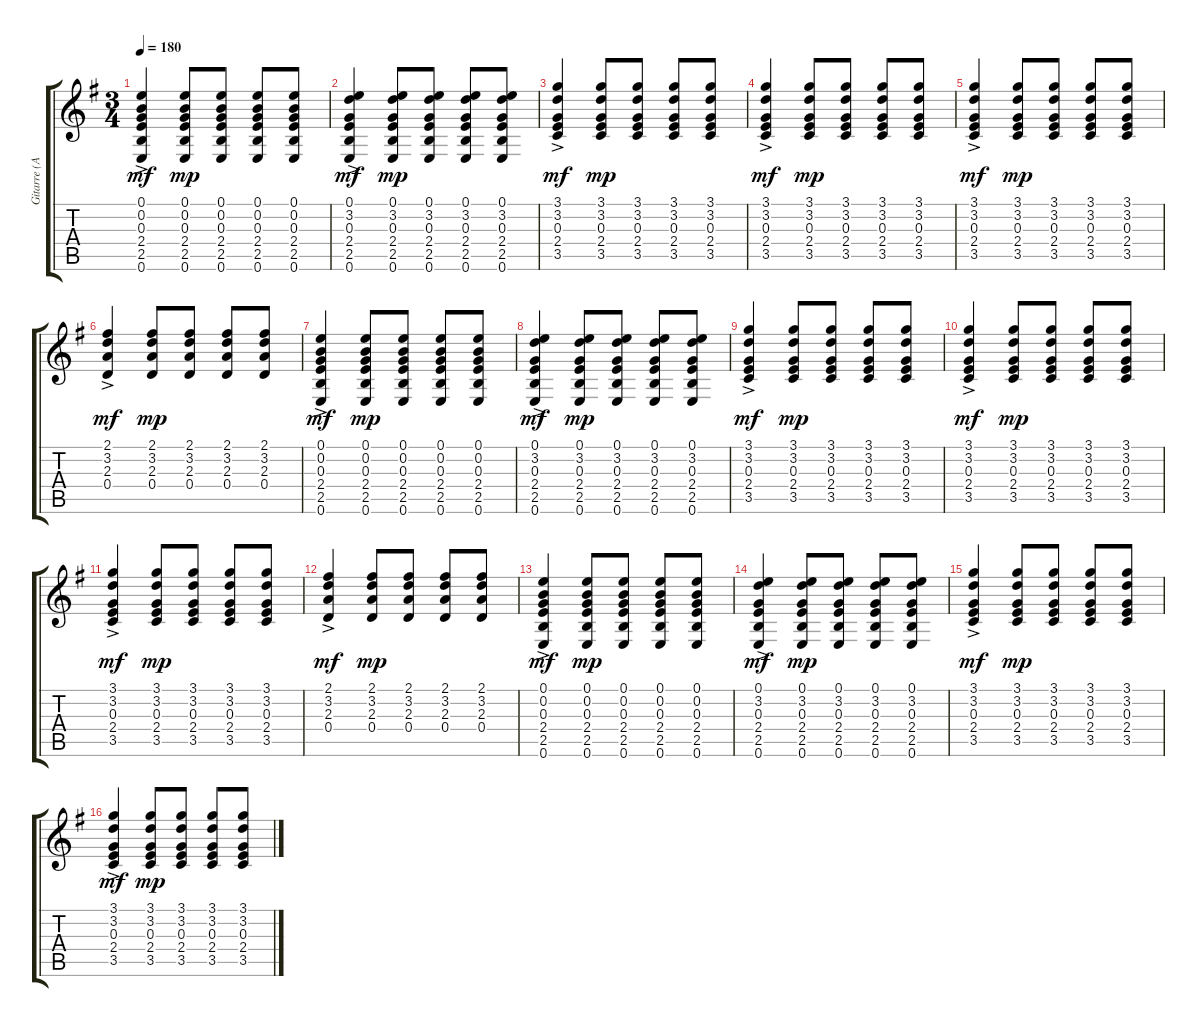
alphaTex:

\track ("Gitarre (Akustisch / Rhytmus)" "Gitarre (A") {instrument acousticguitarsteel bank 25}
\staff {score tabs}
\tuning (E4 B3 G3 D3 A2 E2) {hide}
\ts (3 4)
\tempo 180
\clef g2
\ks eminor
(0.1{ac} 0.2{ac} 0.3{ac} 2.4{ac} 2.5{ac} 0.6{ac}).4{dy mf} (0.1 0.2 0.3 2.4 2.5 0.6).8{dy mp} (0.1 0.2 0.3 2.4 2.5 0.6).8 (0.1 0.2 0.3 2.4 2.5 0.6).8 (0.1 0.2 0.3 2.4 2.5 0.6).8 |
(0.1{ac} 3.2{ac} 0.3{ac} 2.4{ac} 2.5{ac} 0.6{ac}).4{dy mf} (0.1 3.2 0.3 2.4 2.5 0.6).8{dy mp} (0.1 3.2 0.3 2.4 2.5 0.6).8 (0.1 3.2 0.3 2.4 2.5 0.6).8 (0.1 3.2 0.3 2.4 2.5 0.6).8 |
(3.1{ac} 3.2{ac} 0.3{ac} 2.4{ac} 3.5{ac}).4{dy mf} (3.1 3.2 0.3 2.4 3.5).8{dy mp} (3.1 3.2 0.3 2.4 3.5).8 (3.1 3.2 0.3 2.4 3.5).8 (3.1 3.2 0.3 2.4 3.5).8 |
(3.1{ac} 3.2{ac} 0.3{ac} 2.4{ac} 3.5{ac}).4{dy mf} (3.1 3.2 0.3 2.4 3.5).8{dy mp} (3.1 3.2 0.3 2.4 3.5).8 (3.1 3.2 0.3 2.4 3.5).8 (3.1 3.2 0.3 2.4 3.5).8 |
(3.1{ac} 3.2{ac} 0.3{ac} 2.4{ac} 3.5{ac}).4{dy mf} (3.1 3.2 0.3 2.4 3.5).8{dy mp} (3.1 3.2 0.3 2.4 3.5).8 (3.1 3.2 0.3 2.4 3.5).8 (3.1 3.2 0.3 2.4 3.5).8 |
(2.1{ac} 3.2{ac} 2.3{ac} 0.4{ac}).4{dy mf} (2.1 3.2 2.3 0.4).8{dy mp} (2.1 3.2 2.3 0.4).8 (2.1 3.2 2.3 0.4).8 (2.1 3.2 2.3 0.4).8 |
(0.1{ac} 0.2{ac} 0.3{ac} 2.4{ac} 2.5{ac} 0.6{ac}).4{dy mf} (0.1 0.2 0.3 2.4 2.5 0.6).8{dy mp} (0.1 0.2 0.3 2.4 2.5 0.6).8 (0.1 0.2 0.3 2.4 2.5 0.6).8 (0.1 0.2 0.3 2.4 2.5 0.6).8 |
(0.1{ac} 3.2{ac} 0.3{ac} 2.4{ac} 2.5{ac} 0.6{ac}).4{dy mf} (0.1 3.2 0.3 2.4 2.5 0.6).8{dy mp} (0.1 3.2 0.3 2.4 2.5 0.6).8 (0.1 3.2 0.3 2.4 2.5 0.6).8 (0.1 3.2 0.3 2.4 2.5 0.6).8 |
(3.1{ac} 3.2{ac} 0.3{ac} 2.4{ac} 3.5{ac}).4{dy mf} (3.1 3.2 0.3 2.4 3.5).8{dy mp} (3.1 3.2 0.3 2.4 3.5).8 (3.1 3.2 0.3 2.4 3.5).8 (3.1 3.2 0.3 2.4 3.5).8 |
(3.1{ac} 3.2{ac} 0.3{ac} 2.4{ac} 3.5{ac}).4{dy mf} (3.1 3.2 0.3 2.4 3.5).8{dy mp} (3.1 3.2 0.3 2.4 3.5).8 (3.1 3.2 0.3 2.4 3.5).8 (3.1 3.2 0.3 2.4 3.5).8 |
(3.1{ac} 3.2{ac} 0.3{ac} 2.4{ac} 3.5{ac}).4{dy mf} (3.1 3.2 0.3 2.4 3.5).8{dy mp} (3.1 3.2 0.3 2.4 3.5).8 (3.1 3.2 0.3 2.4 3.5).8 (3.1 3.2 0.3 2.4 3.5).8 |
(2.1{ac} 3.2{ac} 2.3{ac} 0.4{ac}).4{dy mf} (2.1 3.2 2.3 0.4).8{dy mp} (2.1 3.2 2.3 0.4).8 (2.1 3.2 2.3 0.4).8 (2.1 3.2 2.3 0.4).8 |
(0.1{ac} 0.2{ac} 0.3{ac} 2.4{ac} 2.5{ac} 0.6{ac}).4{dy mf} (0.1 0.2 0.3 2.4 2.5 0.6).8{dy mp} (0.1 0.2 0.3 2.4 2.5 0.6).8 (0.1 0.2 0.3 2.4 2.5 0.6).8 (0.1 0.2 0.3 2.4 2.5 0.6).8 |
(0.1{ac} 3.2{ac} 0.3{ac} 2.4{ac} 2.5{ac} 0.6{ac}).4{dy mf} (0.1 3.2 0.3 2.4 2.5 0.6).8{dy mp} (0.1 3.2 0.3 2.4 2.5 0.6).8 (0.1 3.2 0.3 2.4 2.5 0.6).8 (0.1 3.2 0.3 2.4 2.5 0.6).8 |
(3.1{ac} 3.2{ac} 0.3{ac} 2.4{ac} 3.5{ac}).4{dy mf} (3.1 3.2 0.3 2.4 3.5).8{dy mp} (3.1 3.2 0.3 2.4 3.5).8 (3.1 3.2 0.3 2.4 3.5).8 (3.1 3.2 0.3 2.4 3.5).8 |
(3.1{ac} 3.2{ac} 0.3{ac} 2.4{ac} 3.5{ac}).4{dy mf} (3.1 3.2 0.3 2.4 3.5).8{dy mp} (3.1 3.2 0.3 2.4 3.5).8 (3.1 3.2 0.3 2.4 3.5).8 (3.1 3.2 0.3 2.4 3.5).8
